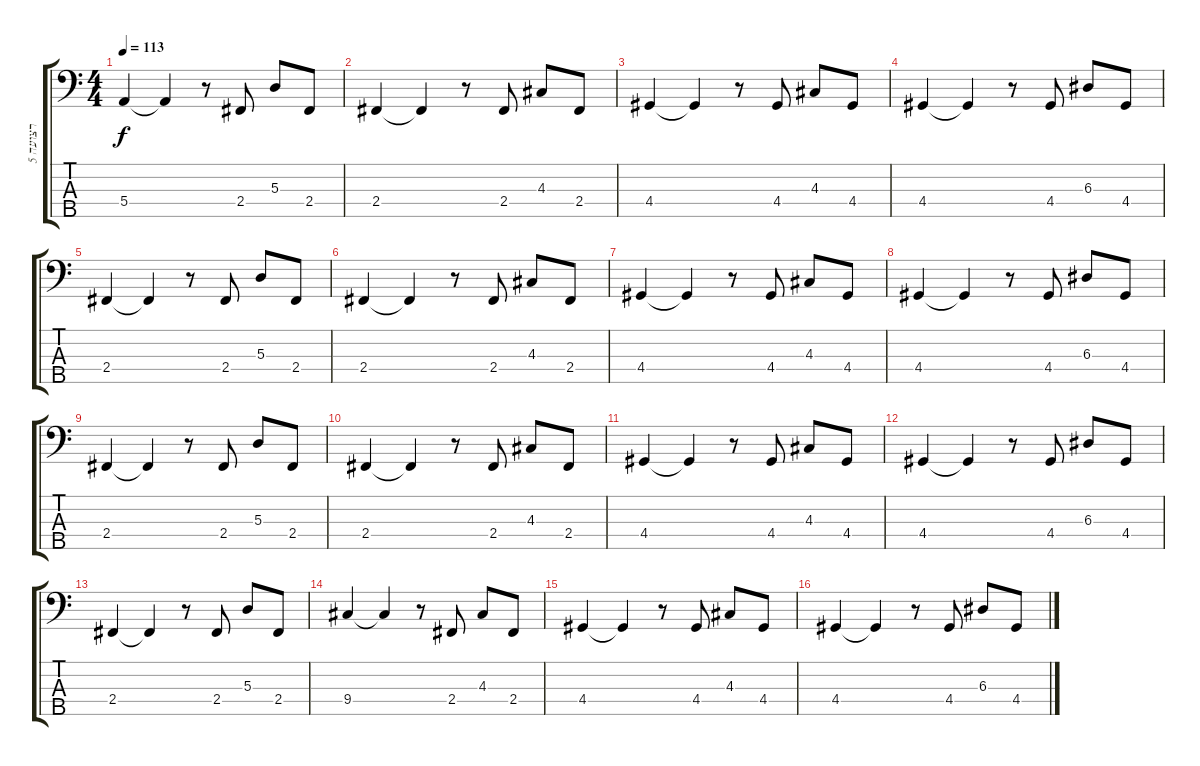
\track ("רצועה 5" "רצועה 5") {instrument electricbassfinger}
\staff {score tabs}
\tuning (G2 D2 A1 E1 B0) {hide}
\ts (4 4)
\tempo 113
\clef f4
\ks c
5.4.4{dy f} 5.4{t}.4 r.8 2.4.8 5.3.8 2.4.8 |
2.4.4 2.4{t}.4 r.8 2.4.8 4.3.8 2.4.8 |
4.4.4 4.4{t}.4 r.8 4.4.8 4.3.8 4.4.8 |
4.4.4 4.4{t}.4 r.8 4.4.8 6.3.8 4.4.8 |
2.4.4 2.4{t}.4 r.8 2.4.8 5.3.8 2.4.8 |
2.4.4 2.4{t}.4 r.8 2.4.8 4.3.8 2.4.8 |
4.4.4 4.4{t}.4 r.8 4.4.8 4.3.8 4.4.8 |
4.4.4 4.4{t}.4 r.8 4.4.8 6.3.8 4.4.8 |
2.4.4 2.4{t}.4 r.8 2.4.8 5.3.8 2.4.8 |
2.4.4 2.4{t}.4 r.8 2.4.8 4.3.8 2.4.8 |
4.4.4 4.4{t}.4 r.8 4.4.8 4.3.8 4.4.8 |
4.4.4 4.4{t}.4 r.8 4.4.8 6.3.8 4.4.8 |
2.4.4 2.4{t}.4 r.8 2.4.8 5.3.8 2.4.8 |
9.4.4 9.4{t}.4 r.8 2.4.8 4.3.8 2.4.8 |
4.4.4 4.4{t}.4 r.8 4.4.8 4.3.8 4.4.8 |
4.4.4 4.4{t}.4 r.8 4.4.8 6.3.8 4.4.8
